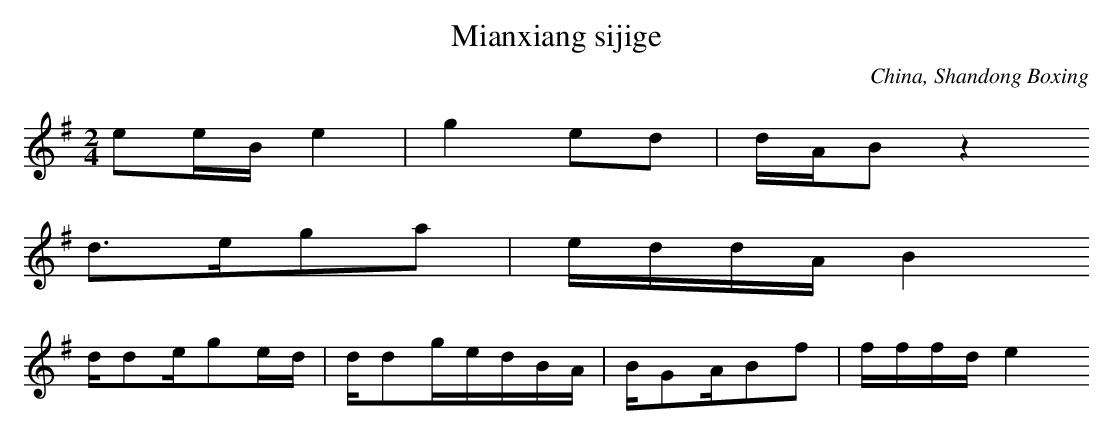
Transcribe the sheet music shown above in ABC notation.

X:1
T: Mianxiang sijige
O: China, Shandong Boxing
M: 2/4
L: 1/16
K: G
e2eBe4 | g4e2d2 | dAB2z4
d3eg2a2 | eddAB4
dd2eg2ed | dd2gedBA | BG2AB2f2 | fffde4
